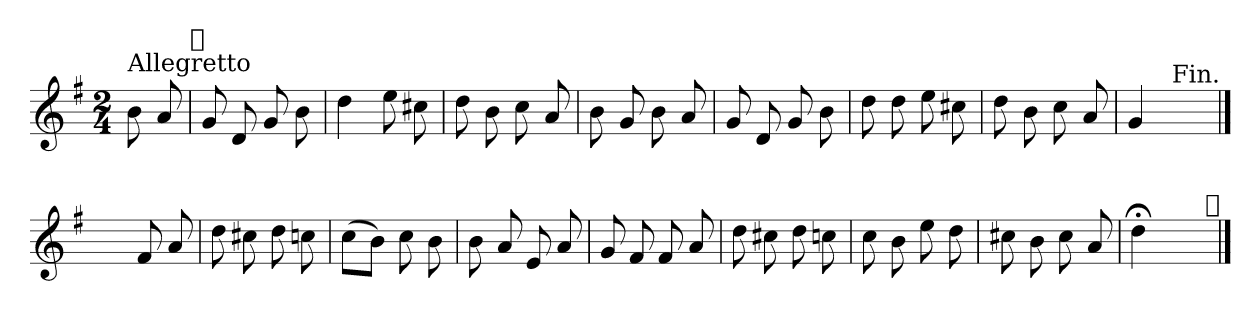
**kern
*part1
*staff1
*clefG2
*k[f#]
*G:
*M2/4
=
!LO:TX:a:t=Allegretto
8b\
8a/
!LO:TX:a:t=𝄋
=1
8g/
8d/
8g/
8b\
=2
4dd\
8ee\
8cc#X\
=3
8dd\
8b\
8cc\
8a/
=4
8b\
8g/
8b\
8a/
=5
8g/
8d/
8g/
8b\
=6
8dd\
8dd\
8ee\
8cc#X\
=7
8dd\
8b\
8cc\
8a/
!!LO:LB:g=z
=8
4g/
4ryy
!LO:TX:a:rj:t=Fin.
==9
4ryy
8f#/
8a/
=10
8dd\
8cc#X\
8dd\
8ccn\
=11
(>8cc\L
8b\J)
8cc\
8b\
=12
8b\
8a/
8e/
8a/
=13
8g/
8f#/
8f#/
8a/
=14
8dd\
8cc#X\
8dd\
8ccn\
=15
8cc\
8b\
8ee\
8dd\
!!LO:LB:g=z
=16
8cc#X\
8b\
8cc#\
8a/
=17
4dd;<\
4ryy
!LO:TX:a:t=𝄋
==
*-
